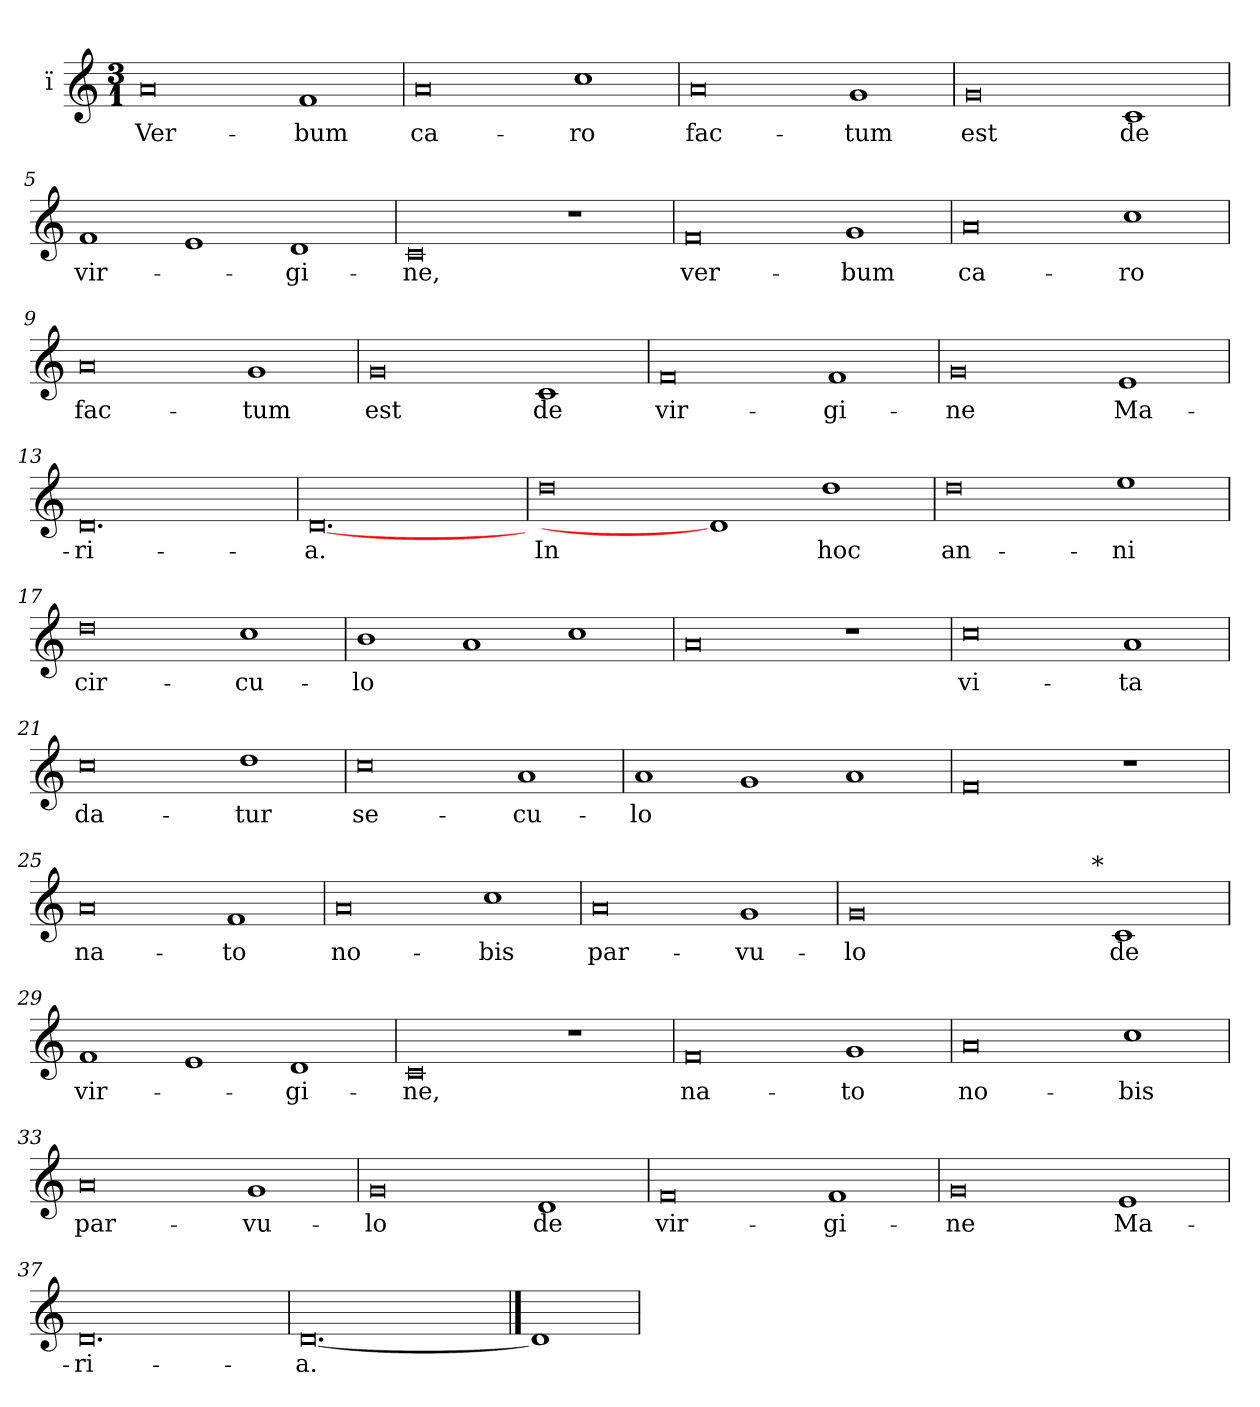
**kern	**text
*part1	*part1
*staff1	*staff1
*I"ï	*
*clefG2	*
*k[]	*
*C:	*
*M3/1	*
=1	=1
!	!LO:LY:b
0a	Ver-
!	!LO:LY:b
1f	-bum
=2	=2
!	!LO:LY:b
0a	ca-
!	!LO:LY:b
1cc	-ro
=3	=3
!	!LO:LY:b
0a	fac-
!	!LO:LY:b
1g	-tum
=4	=4
!	!LO:LY:b
0g	est
!	!LO:LY:b
1c	de
=5	=5
!	!LO:LY:b
1f	vir-
1e	.
!	!LO:LY:b
1d	-gi-
=6	=6
!	!LO:LY:b
0c	-ne,
1r	.
!!LO:LB:g=z
=7	=7
!	!LO:LY:b
0f	ver-
!	!LO:LY:b
1g	-bum
=8	=8
!	!LO:LY:b
0a	ca-
!	!LO:LY:b
1cc	-ro
=9	=9
!	!LO:LY:b
0a	fac-
!	!LO:LY:b
1g	-tum
=10	=10
!	!LO:LY:b
0g	est
!	!LO:LY:b
1c	de
=11	=11
!	!LO:LY:b
0f	vir-
!	!LO:LY:b
1f	-gi-
=12	=12
!	!LO:LY:b
0g	-ne
!	!LO:LY:b
1e	Ma-
=13	=13
!	!LO:LY:b:rj
0.d	-ri-
=14	=14
!	!LO:LY:b
[0.d	-a.
!!LO:LB:g=z
=15	=15
!	!LO:LY:b
0dd	In
1d]	.
!	!LO:LY:b
1dd	hoc
=16	=16
!	!LO:LY:b
0dd	an-
!	!LO:LY:b
1ee	-ni
=17	=17
!	!LO:LY:b
0dd	cir-
!	!LO:LY:b
1cc	-cu-
=18	=18
!	!LO:LY:b
1b	-lo
1a	.
1cc	.
=19	=19
0a	.
1r	.
=20	=20
!	!LO:LY:b:rj
0cc	vi-
!	!LO:LY:b
1a	-ta
=21	=21
!	!LO:LY:b
0cc	da-
!	!LO:LY:b
1dd	-tur
=22	=22
!	!LO:LY:b
0cc	se-
!	!LO:LY:b
1a	-cu-
!!LO:LB:g=z
=23	=23
!	!LO:LY:b
1a	-lo
1g	.
1a	.
=24	=24
0f	.
1r	.
=25	=25
!	!LO:LY:b
0a	na-
!	!LO:LY:b
1f	-to
=26	=26
!	!LO:LY:b
0a	no-
!	!LO:LY:b
1cc	-bis
=27	=27
!	!LO:LY:b
0a	par-
!	!LO:LY:b
1g	-vu-
=28	=28
!	!LO:LY:b:rj
*^	*
0g	1ryy	-lo
.	2ryy	.
.	4ryy	.
.	8ryy	.
.	32ryy	.
!	!LO:TX:a:t=*	!
.	1ryy	.
!	!	!LO:LY:b
1c	.	de
.	16.ryy	.
=29	=29	=29
!	!	!LO:LY:b
*v	*v	*
1f	vir-
1e	.
!	!LO:LY:b
1d	-gi-
=30	=30
!	!LO:LY:b
0c	-ne,
1r	.
!!LO:LB:g=z
=31	=31
!	!LO:LY:b
0f	na-
!	!LO:LY:b
1g	-to
=32	=32
!	!LO:LY:b
0a	no-
!	!LO:LY:b
1cc	-bis
=33	=33
!	!LO:LY:b
0a	par-
!	!LO:LY:b
1g	-vu-
=34	=34
!	!LO:LY:b:rj
0g	-lo
!	!LO:LY:b
1d	de
=35	=35
!	!LO:LY:b
0f	vir-
!	!LO:LY:b
1f	-gi-
=36	=36
!	!LO:LY:b
0g	-ne
!	!LO:LY:b
1e	Ma-
=37	=37
!	!LO:LY:b:rj
0.d	-ri-
=38	=38
!	!LO:LY:b
[0.d	-a.
==39	==39
1d]	.
=	=
*-	*-
